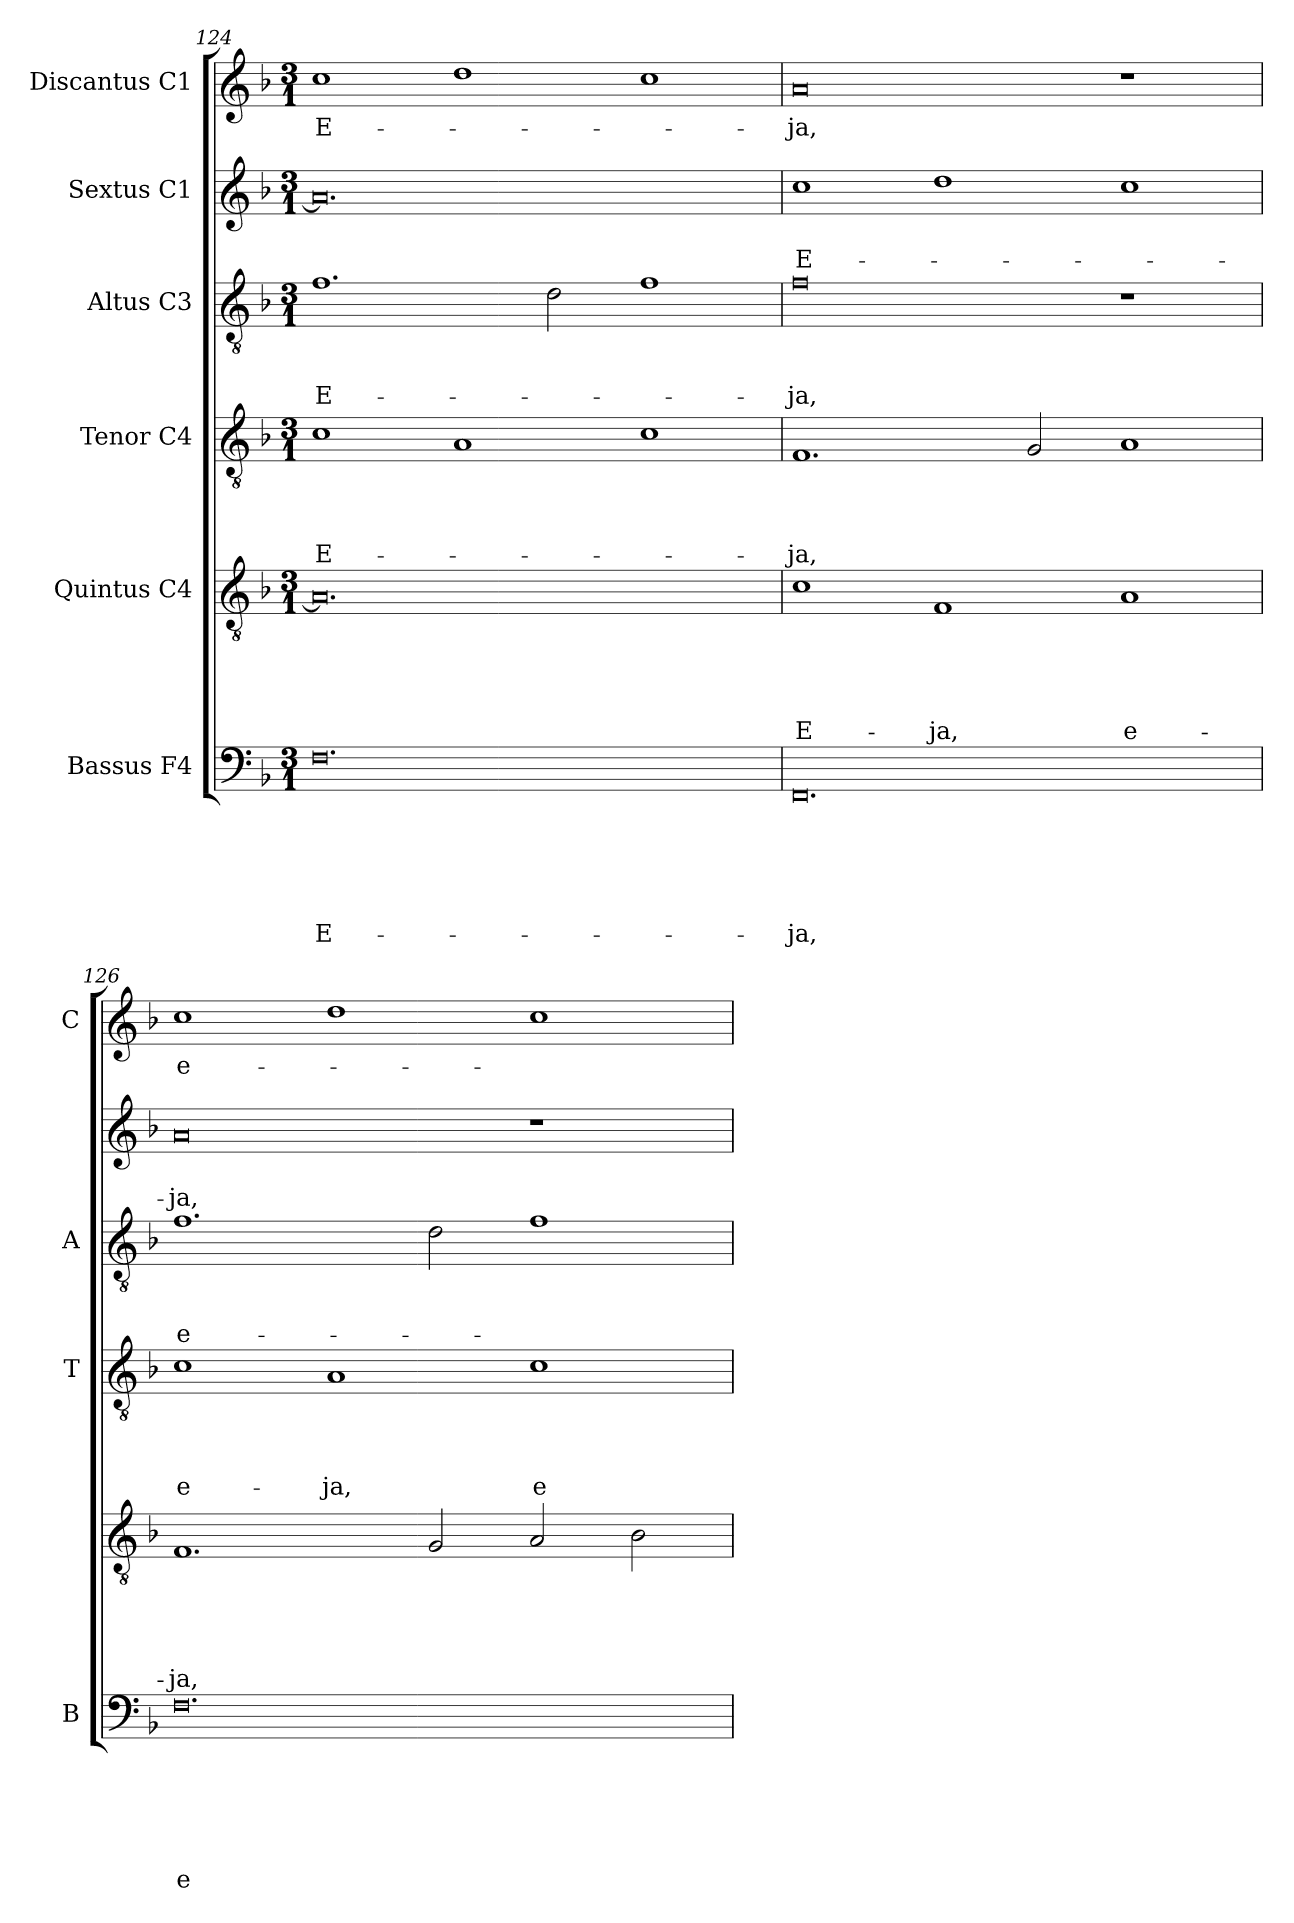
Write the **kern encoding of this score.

**kern	**text	**text	**text	**text	**text	**text	**kern	**text	**text	**text	**text	**text	**kern	**text	**text	**text	**text	**kern	**text	**text	**text	**kern	**text	**text	**kern	**text
*part6	*part6	*part6	*part6	*part6	*part6	*part6	*part5	*part5	*part5	*part5	*part5	*part5	*part4	*part4	*part4	*part4	*part4	*part3	*part3	*part3	*part3	*part2	*part2	*part2	*part1	*part1
*staff6	*staff6	*staff6	*staff6	*staff6	*staff6	*staff6	*staff5	*staff5	*staff5	*staff5	*staff5	*staff5	*staff4	*staff4	*staff4	*staff4	*staff4	*staff3	*staff3	*staff3	*staff3	*staff2	*staff2	*staff2	*staff1	*staff1
*I"Bassus F4	*	*	*	*	*	*	*I"Quintus C4	*	*	*	*	*	*I"Tenor C4	*	*	*	*	*I"Altus C3	*	*	*	*I"Sextus C1	*	*	*I"Discantus C1	*
*I'B	*	*	*	*	*	*	*	*	*	*	*	*	*I'T	*	*	*	*	*I'A	*	*	*	*	*	*	*I'C	*
*clefF4	*	*	*	*	*	*	*clefGv2	*	*	*	*	*	*clefGv2	*	*	*	*	*clefGv2	*	*	*	*clefG2	*	*	*clefG2	*
*k[b-]	*	*	*	*	*	*	*k[b-]	*	*	*	*	*	*k[b-]	*	*	*	*	*k[b-]	*	*	*	*k[b-]	*	*	*k[b-]	*
*F:	*	*	*	*	*	*	*F:	*	*	*	*	*	*F:	*	*	*	*	*F:	*	*	*	*F:	*	*	*F:	*
*M3/1	*	*	*	*	*	*	*M3/1	*	*	*	*	*	*M3/1	*	*	*	*	*M3/1	*	*	*	*M3/1	*	*	*M3/1	*
=124	=124	=124	=124	=124	=124	=124	=124	=124	=124	=124	=124	=124	=124	=124	=124	=124	=124	=124	=124	=124	=124	=124	=124	=124	=124	=124
!	!	!	!	!	!	!LO:LY:b	!	!	!	!	!	!	!	!	!	!	!LO:LY:b	!	!	!	!LO:LY:b	!	!	!	!	!LO:LY:b
0.F	.	.	.	.	.	E-	0.A]	.	.	.	.	.	1c	.	.	.	E-	1.f	.	.	E-	0.a]	.	.	1cc	E-
.	.	.	.	.	.	.	.	.	.	.	.	.	1A	.	.	.	.	.	.	.	.	.	.	.	1dd	.
.	.	.	.	.	.	.	.	.	.	.	.	.	.	.	.	.	.	2d\	.	.	.	.	.	.	.	.
.	.	.	.	.	.	.	.	.	.	.	.	.	1c	.	.	.	.	1f	.	.	.	.	.	.	1cc	.
=125	=125	=125	=125	=125	=125	=125	=125	=125	=125	=125	=125	=125	=125	=125	=125	=125	=125	=125	=125	=125	=125	=125	=125	=125	=125	=125
!	!	!	!	!	!	!LO:LY:b	!	!	!	!	!	!LO:LY:b	!	!	!	!	!LO:LY:b	!	!	!	!LO:LY:b	!	!	!LO:LY:b	!	!LO:LY:b
0.FF	.	.	.	.	.	-ja,	1c	.	.	.	.	E-	1.F	.	.	.	-ja,	0f	.	.	-ja,	1cc	.	E-	0a	-ja,
!	!	!	!	!	!	!	!	!	!	!	!	!LO:LY:b	!	!	!	!	!	!	!	!	!	!	!	!	!	!
.	.	.	.	.	.	.	1F	.	.	.	.	-ja,	.	.	.	.	.	.	.	.	.	1dd	.	.	.	.
.	.	.	.	.	.	.	.	.	.	.	.	.	2G/	.	.	.	.	.	.	.	.	.	.	.	.	.
!	!	!	!	!	!	!	!	!	!	!	!	!LO:LY:b	!	!	!	!	!	!	!	!	!	!	!	!	!	!
.	.	.	.	.	.	.	1A	.	.	.	.	e-	1A	.	.	.	.	1r	.	.	.	1cc	.	.	1r	.
=126	=126	=126	=126	=126	=126	=126	=126	=126	=126	=126	=126	=126	=126	=126	=126	=126	=126	=126	=126	=126	=126	=126	=126	=126	=126	=126
!	!	!	!	!	!	!LO:LY:b	!	!	!	!	!	!LO:LY:b	!	!	!	!	!LO:LY:b	!	!	!	!LO:LY:b	!	!	!LO:LY:b	!	!LO:LY:b
0.F	.	.	.	.	.	e-	1.F	.	.	.	.	-ja,	1c	.	.	.	e-	1.f	.	.	e-	0a	.	-ja,	1cc	e-
!	!	!	!	!	!	!	!	!	!	!	!	!	!	!	!	!	!LO:LY:b	!	!	!	!	!	!	!	!	!
.	.	.	.	.	.	.	.	.	.	.	.	.	1A	.	.	.	-ja,	.	.	.	.	.	.	.	1dd	.
.	.	.	.	.	.	.	2G/	.	.	.	.	.	.	.	.	.	.	2d\	.	.	.	.	.	.	.	.
!	!	!	!	!	!	!	!	!	!	!	!	!	!	!	!	!	!LO:LY:b	!	!	!	!	!	!	!	!	!
.	.	.	.	.	.	.	2A/	.	.	.	.	.	1c	.	.	.	e-	1f	.	.	.	1r	.	.	1cc	.
.	.	.	.	.	.	.	2B-\	.	.	.	.	.	.	.	.	.	.	.	.	.	.	.	.	.	.	.
=	=	=	=	=	=	=	=	=	=	=	=	=	=	=	=	=	=	=	=	=	=	=	=	=	=	=
*-	*-	*-	*-	*-	*-	*-	*-	*-	*-	*-	*-	*-	*-	*-	*-	*-	*-	*-	*-	*-	*-	*-	*-	*-	*-	*-
